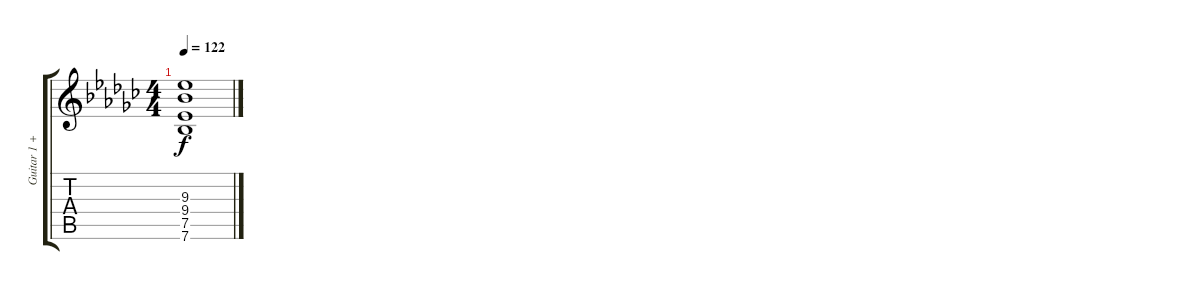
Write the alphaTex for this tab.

\track ("Guitar 1 + Chorus" "Guitar 1 +") {instrument distortionguitar}
\staff {score tabs}
\tuning (Eb4 Bb3 Gb3 Db3 Ab2 Eb2) {hide}
\ts (4 4)
\tempo 122
\clef g2
\ks ebminor
(9.3 9.4 7.5 7.6).1{dy f}
